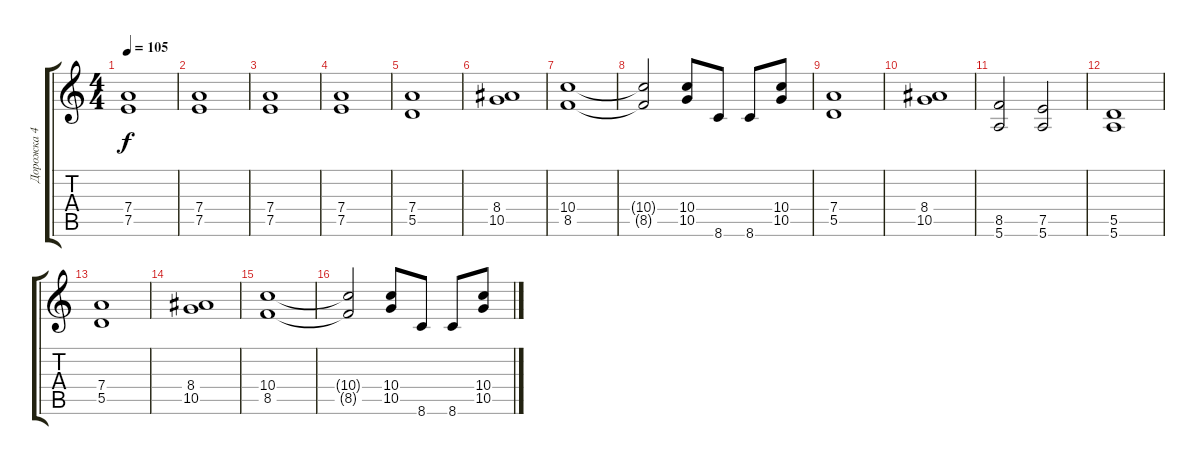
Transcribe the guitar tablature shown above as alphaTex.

\track ("Дорожка 4" "Дорожка 4") {instrument overdrivenguitar}
\staff {score tabs}
\tuning (E4 B3 G3 D3 A2 E2) {hide}
\ts (4 4)
\tempo 105
\clef g2
\ks c
(7.4 7.5).1{dy f instrument overdrivenguitar} |
(7.4 7.5).1 |
(7.4 7.5).1 |
(7.4 7.5).1 |
(7.4 5.5).1 |
(8.4 10.5).1 |
(10.4 8.5).1 |
(10.4{t} 8.5{t}).2 (10.4 10.5).8 8.6.8 8.6.8 (10.4 10.5).8 |
(7.4 5.5).1 |
(8.4 10.5).1 |
(8.5 5.6).2 (7.5 5.6).2 |
(5.5 5.6).1 |
(7.4 5.5).1 |
(8.4 10.5).1 |
(10.4 8.5).1 |
(10.4{t} 8.5{t}).2 (10.4 10.5).8 8.6.8 8.6.8 (10.4 10.5).8
